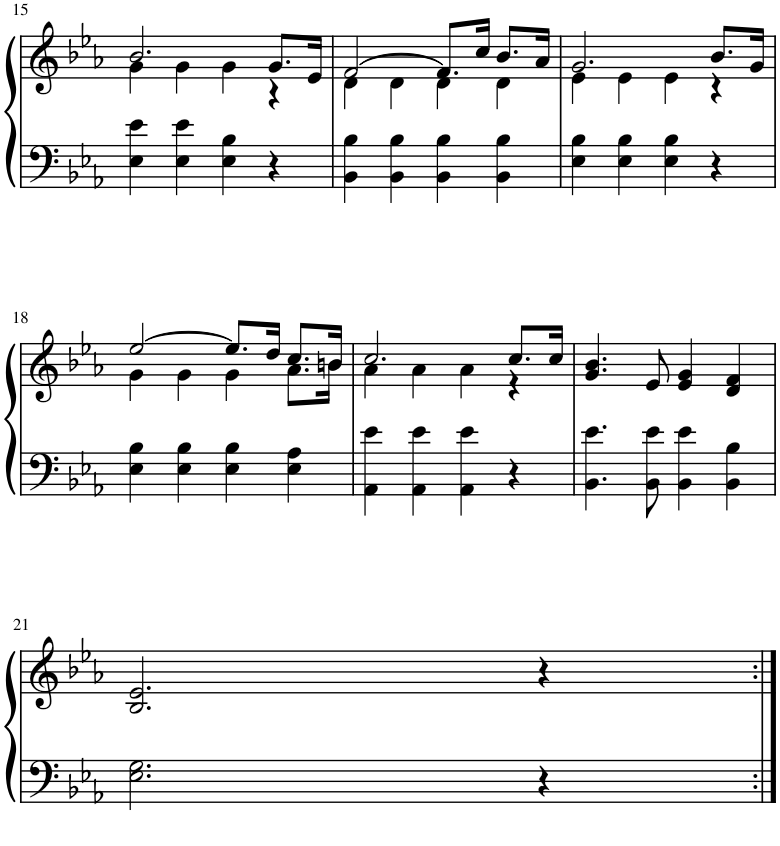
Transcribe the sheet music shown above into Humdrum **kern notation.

**kern	**kern
*part1	*part1
*staff2	*staff1
*I"Piano	*
*I'Pno.	*
!!LO:PB:g=z
*clefF4	*clefG2
*k[b-e-a-]	*k[b-e-a-]
*M4/4	*M4/4
=15	=15
*	*^
4E-\ 4e-\	2.b-/	4g\
4E-\ 4e-\	.	4g\
4E-\ 4B-\	.	4g\
4r	8.g/L	4r
.	16e-/Jk	.
=16	=16	=16
4BB-\ 4B-\	[2f/	4d\
4BB-\ 4B-\	.	4d\
4BB-\ 4B-\	8.f/L]	4d\
.	16cc/Jk	.
4BB-\ 4B-\	8.b-/L	4d\
.	16a-/Jk	.
=17	=17	=17
4E-\ 4B-\	2.g/	4e-\
4E-\ 4B-\	.	4e-\
4E-\ 4B-\	.	4e-\
4r	8.b-/L	4r
.	16g/Jk	.
!!LO:LB:g=z	!!
=18	=18	=18
4E-\ 4B-\	[2ee-/	4g\
4E-\ 4B-\	.	4g\
4E-\ 4B-\	8.ee-/L]	4g\
.	16dd/Jk	.
4E-\ 4A-\	8.cc/L	8.a-\L
.	16bn/Jk	16b\Jk
=19	=19	=19
4AA-\ 4e-\	2.cc/	4a-\
4AA-\ 4e-\	.	4a-\
4AA-\ 4e-\	.	4a-\
4r	8.cc/L	4r
.	16cc/Jk	.
*	*v	*v
=20	=20
4.BB-\ 4.e-\	4.g/ 4.b-/
8BB-\ 8e-\	8e-/
4BB-\ 4e-\	4e-/ 4g/
4BB-\ 4B-\	4d/ 4f/
!!LO:LB:g=z
=21	=21
2.E-\ 2.G\	2.B-/ 2.e-/
4r	4r
=:|!	=:|!
*-	*-
